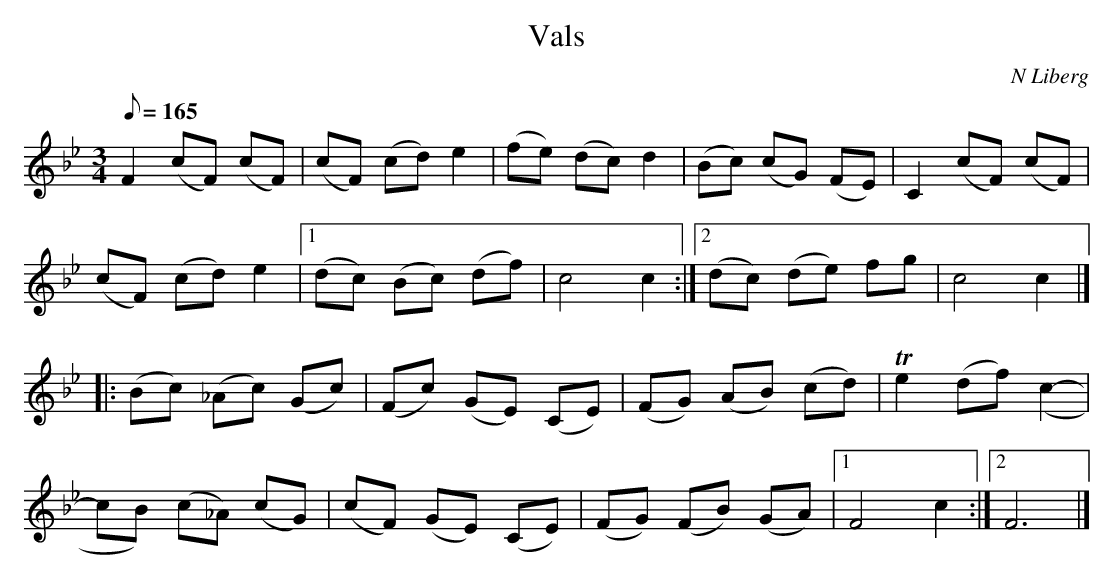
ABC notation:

X:1
T: Vals
C: N Liberg
M: 3/4
L: 1/8
K: FMix
Q: 165
F2 (cF) (cF) | (cF) (cd) e2 | (fe) (dc) d2 | (Bc) (cG) (FE) | C2 (cF) (cF) |
(cF) (cd) e2 |1 (dc) (Bc) (df) | c4 c2 :|2 (dc) (de) fg | c4 c2 |]
|: (Bc) (_Ac) (Gc) | (Fc) (GE) (CE) | (FG) (AB) (cd) | Te2 (df) (,c2- |
 cB) (c_A) (cG) | (cF) (GE) (CE) | (FG) (FB) (GA) |1 F4 c2 :|2  F6 |]
